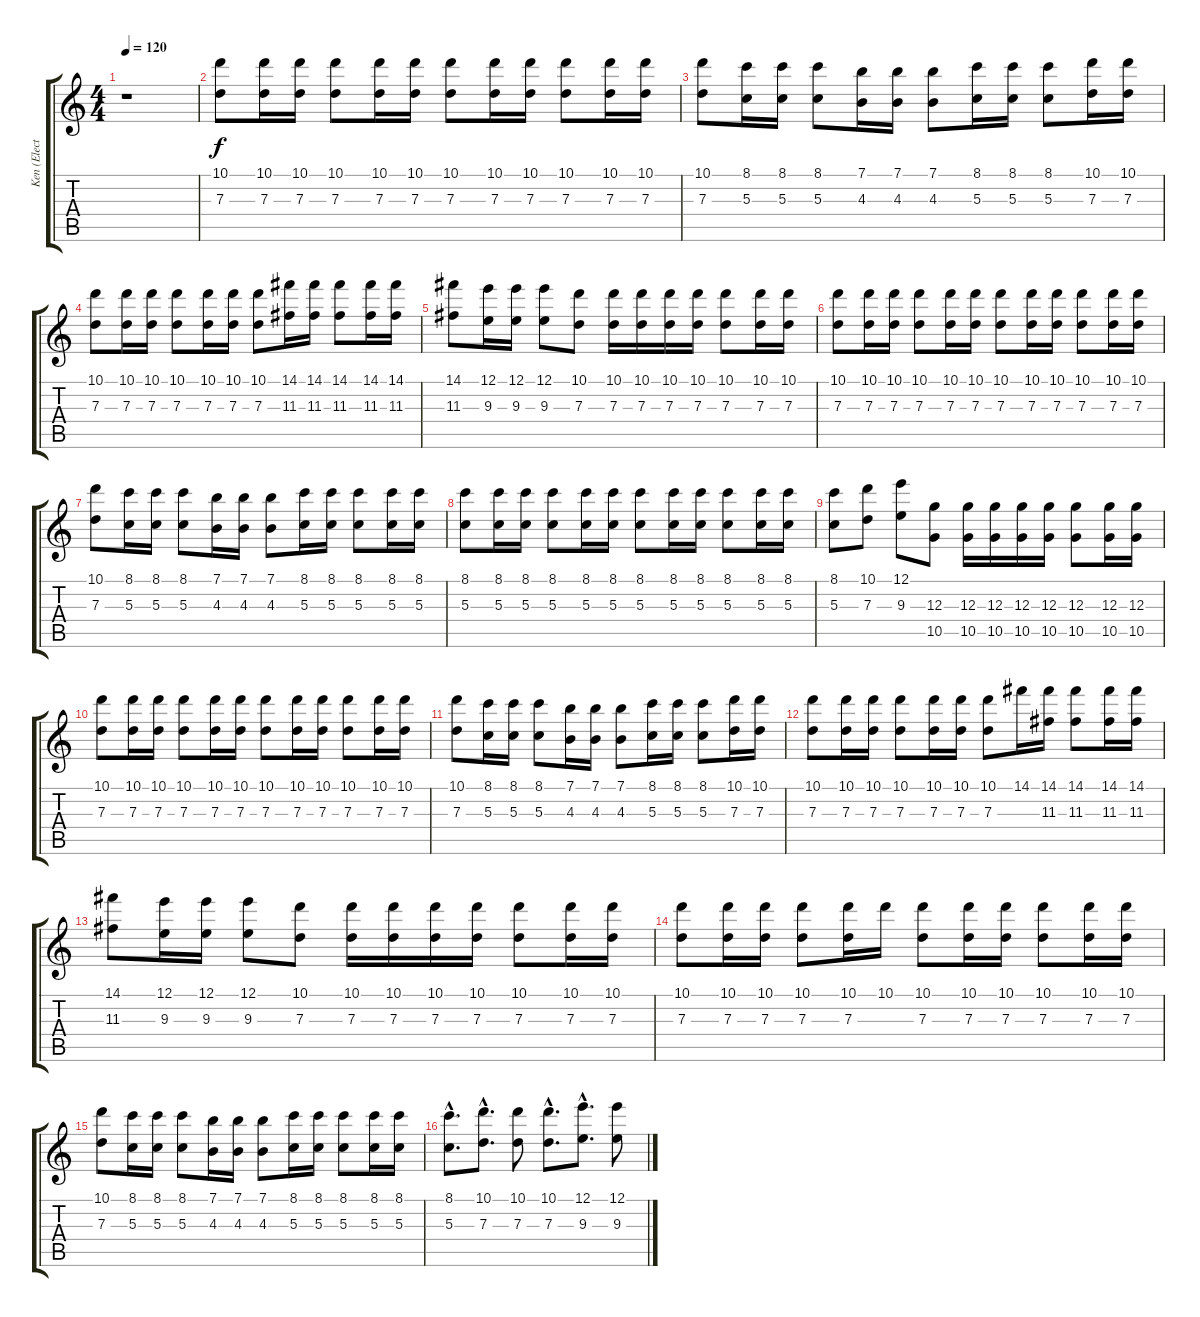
\track ("Ken (Electric)" "Ken (Elect") {instrument distortionguitar}
\staff {score tabs}
\tuning (E4 B3 G3 D3 A2 E2) {hide}
\ts (4 4)
\tempo 120
\clef g2
\ks c
r.1{dy f} |
(10.1 7.3).8 (10.1 7.3).16 (10.1 7.3).16 (10.1 7.3).8 (10.1 7.3).16 (10.1 7.3).16 (10.1 7.3).8 (10.1 7.3).16 (10.1 7.3).16 (10.1 7.3).8 (10.1 7.3).16 (10.1 7.3).16 |
(10.1 7.3).8 (8.1 5.3).16 (8.1 5.3).16 (8.1 5.3).8 (7.1 4.3).16 (7.1 4.3).16 (7.1 4.3).8 (8.1 5.3).16 (8.1 5.3).16 (8.1 5.3).8 (10.1 7.3).16 (10.1 7.3).16 |
(10.1 7.3).8 (10.1 7.3).16 (10.1 7.3).16 (10.1 7.3).8 (10.1 7.3).16 (10.1 7.3).16 (10.1 7.3).8 (14.1 11.3).16 (14.1 11.3).16 (14.1 11.3).8 (14.1 11.3).16 (14.1 11.3).16 |
(14.1 11.3).8 (12.1 9.3).16 (12.1 9.3).16 (12.1 9.3).8 (10.1 7.3).8 (10.1 7.3).16 (10.1 7.3).16 (10.1 7.3).16 (10.1 7.3).16 (10.1 7.3).8 (10.1 7.3).16 (10.1 7.3).16 |
(10.1 7.3).8 (10.1 7.3).16 (10.1 7.3).16 (10.1 7.3).8 (10.1 7.3).16 (10.1 7.3).16 (10.1 7.3).8 (10.1 7.3).16 (10.1 7.3).16 (10.1 7.3).8 (10.1 7.3).16 (10.1 7.3).16 |
(10.1 7.3).8 (8.1 5.3).16 (8.1 5.3).16 (8.1 5.3).8 (7.1 4.3).16 (7.1 4.3).16 (7.1 4.3).8 (8.1 5.3).16 (8.1 5.3).16 (8.1 5.3).8 (8.1 5.3).16 (8.1 5.3).16 |
(8.1 5.3).8 (8.1 5.3).16 (8.1 5.3).16 (8.1 5.3).8 (8.1 5.3).16 (8.1 5.3).16 (8.1 5.3).8 (8.1 5.3).16 (8.1 5.3).16 (8.1 5.3).8 (8.1 5.3).16 (8.1 5.3).16 |
(8.1 5.3).8 (10.1 7.3).8 (12.1 9.3).8 (12.3 10.5).8 (12.3 10.5).16 (12.3 10.5).16 (12.3 10.5).16 (12.3 10.5).16 (12.3 10.5).8 (12.3 10.5).16 (12.3 10.5).16 |
(10.1 7.3).8 (10.1 7.3).16 (10.1 7.3).16 (10.1 7.3).8 (10.1 7.3).16 (10.1 7.3).16 (10.1 7.3).8 (10.1 7.3).16 (10.1 7.3).16 (10.1 7.3).8 (10.1 7.3).16 (10.1 7.3).16 |
(10.1 7.3).8 (8.1 5.3).16 (8.1 5.3).16 (8.1 5.3).8 (7.1 4.3).16 (7.1 4.3).16 (7.1 4.3).8 (8.1 5.3).16 (8.1 5.3).16 (8.1 5.3).8 (10.1 7.3).16 (10.1 7.3).16 |
(10.1 7.3).8 (10.1 7.3).16 (10.1 7.3).16 (10.1 7.3).8 (10.1 7.3).16 (10.1 7.3).16 (10.1 7.3).8 14.1.16 (14.1 11.3).16 (14.1 11.3).8 (14.1 11.3).16 (14.1 11.3).16 |
(14.1 11.3).8 (12.1 9.3).16 (12.1 9.3).16 (12.1 9.3).8 (10.1 7.3).8 (10.1 7.3).16 (10.1 7.3).16 (10.1 7.3).16 (10.1 7.3).16 (10.1 7.3).8 (10.1 7.3).16 (10.1 7.3).16 |
(10.1 7.3).8 (10.1 7.3).16 (10.1 7.3).16 (10.1 7.3).8 (10.1 7.3).16 10.1.16 (10.1 7.3).8 (10.1 7.3).16 (10.1 7.3).16 (10.1 7.3).8 (10.1 7.3).16 (10.1 7.3).16 |
(10.1 7.3).8 (8.1 5.3).16 (8.1 5.3).16 (8.1 5.3).8 (7.1 4.3).16 (7.1 4.3).16 (7.1 4.3).8 (8.1 5.3).16 (8.1 5.3).16 (8.1 5.3).8 (8.1 5.3).16 (8.1 5.3).16 |
(8.1{hac} 5.3{hac}).8{d} (10.1{hac} 7.3{hac}).8{d} (10.1 7.3).8 (10.1{hac} 7.3{hac}).8{d} (12.1{hac} 9.3{hac}).8{d} (12.1 9.3).8
